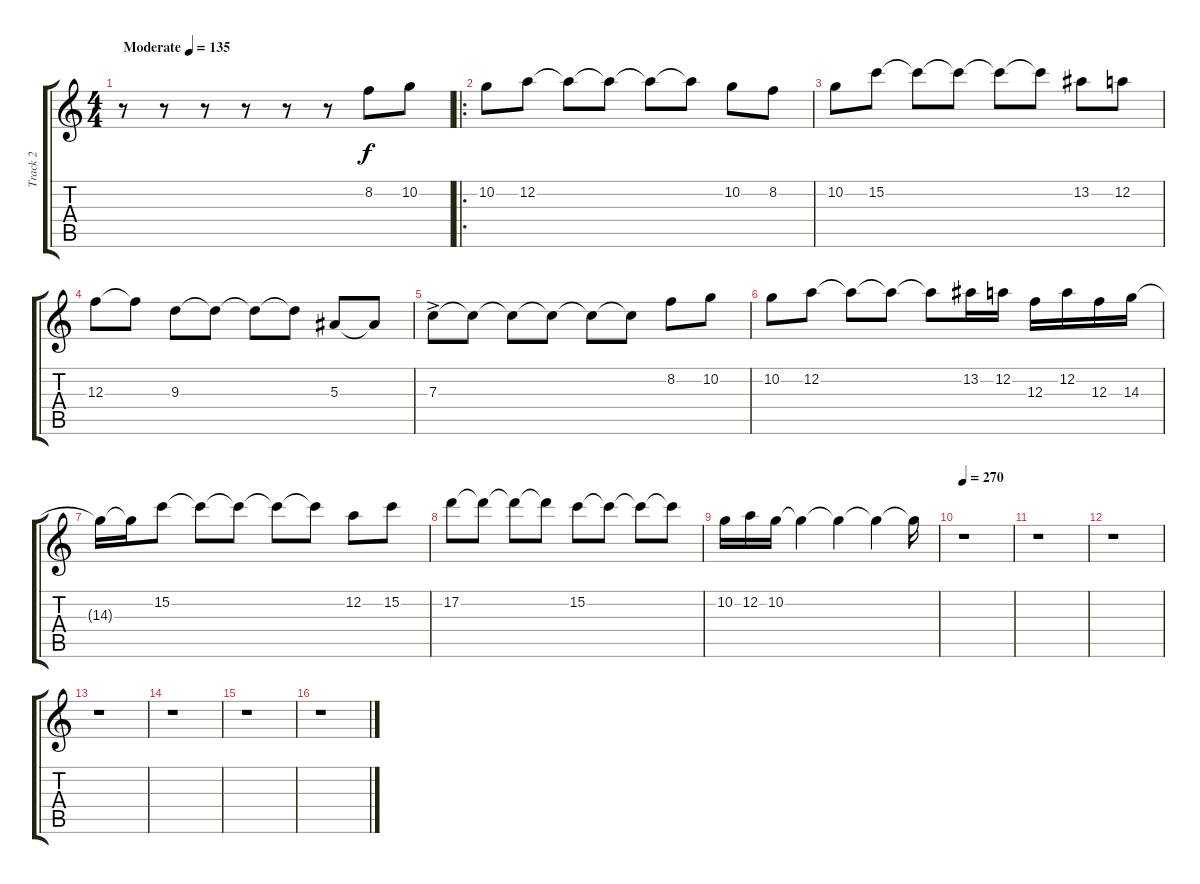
\track ("Track 2" "Track 2") {instrument distortionguitar}
\staff {score tabs}
\tuning (D4 A3 F3 C3 G2 C2) {hide}
\ts (4 4)
\tempo (135 "Moderate")
\clef g2
\ks c
r.8{dy f instrument distortionguitar} r.8 r.8 r.8 r.8 r.8 8.2.8 10.2.8 |
\ro
10.2.8 12.2.8 12.2{t}.8 12.2{t}.8 12.2{t}.8 12.2{t}.8 10.2.8 8.2.8 |
10.2.8 15.2.8 15.2{t}.8 15.2{t}.8 15.2{t}.8 15.2{t}.8 13.2.8 12.2.8 |
12.3.8 12.3{t}.8 9.3.8 9.3{t}.8 9.3{t}.8 9.3{t}.8 5.3.8 5.3{t}.8 |
7.3{ac}.8 7.3{t}.8 7.3{t}.8 7.3{t}.8 7.3{t}.8 7.3{t}.8 8.2.8 10.2.8 |
10.2.8 12.2.8 12.2{t}.8 12.2{t}.8 12.2{t}.8 13.2.16 12.2.16 12.3.16 12.2.16 12.3.16 14.3.16 |
14.3{t}.16 14.3{t}.16 15.2.8 15.2{t}.8 15.2{t}.8 15.2{t}.8 15.2{t}.8 12.2.8 15.2.8 |
17.2.8 17.2{t}.8 17.2{t}.8 17.2{t}.8 15.2.8 15.2{t}.8 15.2{t}.8 15.2{t}.8 |
10.2.16 12.2.16 10.2.16 10.2{t}.4 10.2{t}.4 10.2{t}.4 10.2{t}.16 |
\tempo 270
r.1 |
r.1 |
r.1 |
r.1 |
r.1 |
r.1 |
r.1
